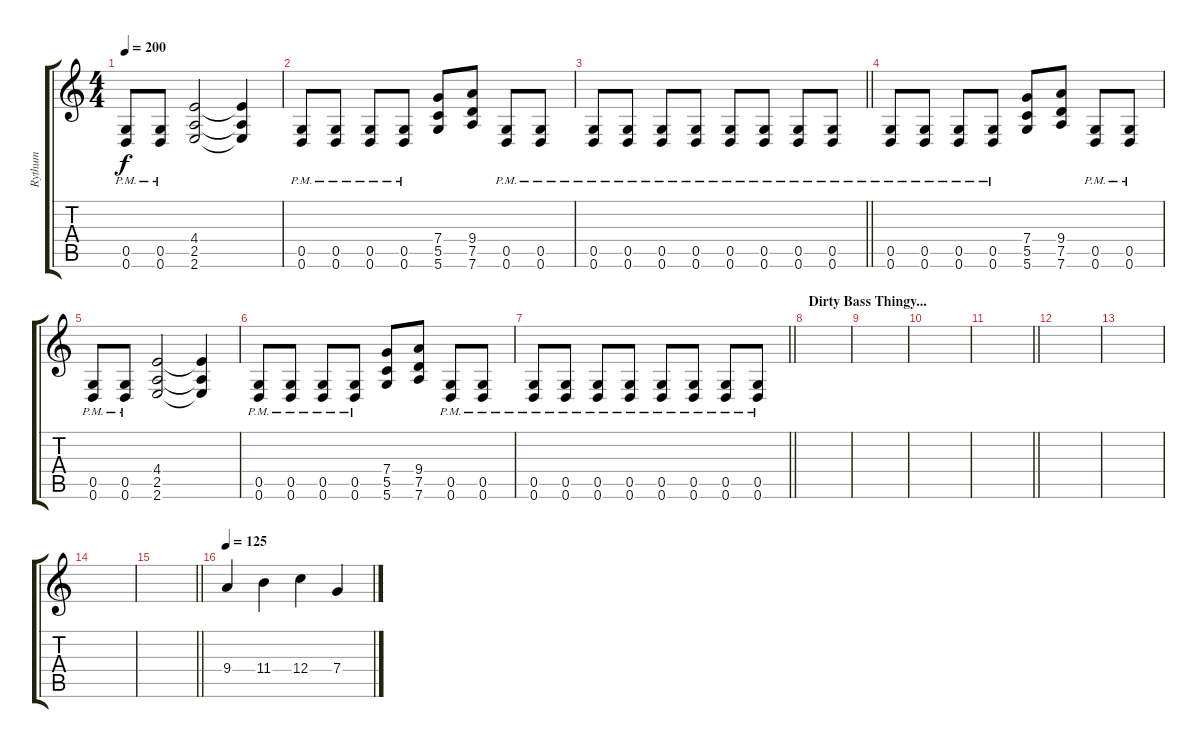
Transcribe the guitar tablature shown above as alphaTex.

\track ("Rythum" "Rythum") {instrument distortionguitar}
\staff {score tabs}
\tuning (D4 A3 F3 C3 G2 D2) {hide}
\ts (4 4)
\tempo 200
\clef g2
\ks c
(0.5{pm} 0.6{pm}).8{dy f} (0.5{pm} 0.6{pm}).8 (4.4 2.5 2.6).2 (4.4{t} 2.5{t} 2.6{t}).4 |
(0.5{pm} 0.6{pm}).8{volume 16} (0.5{pm} 0.6{pm}).8 (0.5{pm} 0.6{pm}).8 (0.5{pm} 0.6{pm}).8 (7.4 5.5 5.6).8 (9.4 7.5 7.6).8 (0.5{pm} 0.6{pm}).8 (0.5{pm} 0.6{pm}).8 |
\barLineRight lightlight
(0.5{pm} 0.6{pm}).8 (0.5{pm} 0.6{pm}).8 (0.5{pm} 0.6{pm}).8 (0.5{pm} 0.6{pm}).8 (0.5{pm} 0.6{pm}).8 (0.5{pm} 0.6{pm}).8 (0.5{pm} 0.6{pm}).8 (0.5{pm} 0.6{pm}).8 |
(0.5{pm} 0.6{pm}).8{volume 16} (0.5{pm} 0.6{pm}).8 (0.5{pm} 0.6{pm}).8 (0.5{pm} 0.6{pm}).8 (7.4 5.5 5.6).8 (9.4 7.5 7.6).8 (0.5{pm} 0.6{pm}).8 (0.5{pm} 0.6{pm}).8 |
(0.5{pm} 0.6{pm}).8 (0.5{pm} 0.6{pm}).8 (4.4 2.5 2.6).2 (4.4{t} 2.5{t} 2.6{t}).4 |
(0.5{pm} 0.6{pm}).8{volume 16} (0.5{pm} 0.6{pm}).8 (0.5{pm} 0.6{pm}).8 (0.5{pm} 0.6{pm}).8 (7.4 5.5 5.6).8 (9.4 7.5 7.6).8 (0.5{pm} 0.6{pm}).8 (0.5{pm} 0.6{pm}).8 |
\barLineRight lightlight
(0.5{pm} 0.6{pm}).8 (0.5{pm} 0.6{pm}).8 (0.5{pm} 0.6{pm}).8 (0.5{pm} 0.6{pm}).8 (0.5{pm} 0.6{pm}).8 (0.5{pm} 0.6{pm}).8 (0.5{pm} 0.6{pm}).8 (0.5{pm} 0.6{pm}).8 |
\section ("" "Dirty Bass Thingy...")
|
|
|
\barLineRight lightlight
|
|
|
|
\barLineRight lightlight
|
\tempo 125
9.4.4 11.4.4 12.4.4 7.4.4
